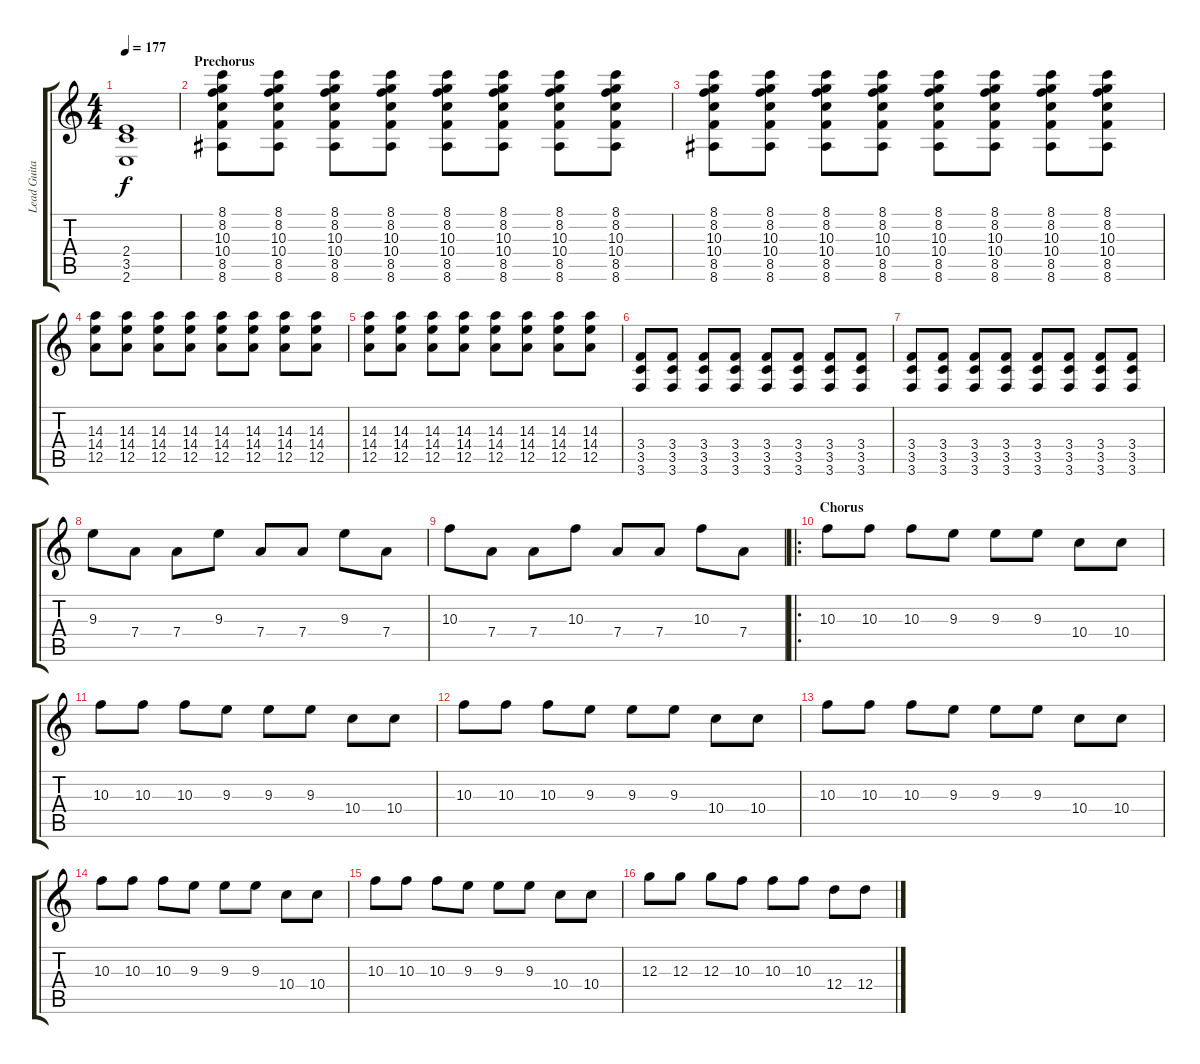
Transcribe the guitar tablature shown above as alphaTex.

\track ("Lead Guitar 2" "Lead Guita") {instrument distortionguitar}
\staff {score tabs}
\tuning (E4 B3 G3 D3 A2 D2) {hide}
\ts (4 4)
\tempo 177
\clef g2
\ks c
(2.4 3.5 2.6).1{dy f} |
\section ("" "Prechorus")
(8.1 8.2 10.3 10.4 8.5 8.6).8 (8.1 8.2 10.3 10.4 8.5 8.6).8 (8.1 8.2 10.3 10.4 8.5 8.6).8 (8.1 8.2 10.3 10.4 8.5 8.6).8 (8.1 8.2 10.3 10.4 8.5 8.6).8 (8.1 8.2 10.3 10.4 8.5 8.6).8 (8.1 8.2 10.3 10.4 8.5 8.6).8 (8.1 8.2 10.3 10.4 8.5 8.6).8 |
(8.1 8.2 10.3 10.4 8.5 8.6).8 (8.1 8.2 10.3 10.4 8.5 8.6).8 (8.1 8.2 10.3 10.4 8.5 8.6).8 (8.1 8.2 10.3 10.4 8.5 8.6).8 (8.1 8.2 10.3 10.4 8.5 8.6).8 (8.1 8.2 10.3 10.4 8.5 8.6).8 (8.1 8.2 10.3 10.4 8.5 8.6).8 (8.1 8.2 10.3 10.4 8.5 8.6).8 |
(14.3 14.4 12.5).8 (14.3 14.4 12.5).8 (14.3 14.4 12.5).8 (14.3 14.4 12.5).8 (14.3 14.4 12.5).8 (14.3 14.4 12.5).8 (14.3 14.4 12.5).8 (14.3 14.4 12.5).8 |
(14.3 14.4 12.5).8 (14.3 14.4 12.5).8 (14.3 14.4 12.5).8 (14.3 14.4 12.5).8 (14.3 14.4 12.5).8 (14.3 14.4 12.5).8 (14.3 14.4 12.5).8 (14.3 14.4 12.5).8 |
(3.4 3.5 3.6).8 (3.4 3.5 3.6).8 (3.4 3.5 3.6).8 (3.4 3.5 3.6).8 (3.4 3.5 3.6).8 (3.4 3.5 3.6).8 (3.4 3.5 3.6).8 (3.4 3.5 3.6).8 |
(3.4 3.5 3.6).8 (3.4 3.5 3.6).8 (3.4 3.5 3.6).8 (3.4 3.5 3.6).8 (3.4 3.5 3.6).8 (3.4 3.5 3.6).8 (3.4 3.5 3.6).8 (3.4 3.5 3.6).8 |
9.3.8 7.4.8 7.4.8 9.3.8 7.4.8 7.4.8 9.3.8 7.4.8 |
10.3.8 7.4.8 7.4.8 10.3.8 7.4.8 7.4.8 10.3.8 7.4.8 |
\ro
\section ("" "Chorus")
10.3.8 10.3.8 10.3.8 9.3.8 9.3.8 9.3.8 10.4.8 10.4.8 |
10.3.8 10.3.8 10.3.8 9.3.8 9.3.8 9.3.8 10.4.8 10.4.8 |
10.3.8 10.3.8 10.3.8 9.3.8 9.3.8 9.3.8 10.4.8 10.4.8 |
10.3.8 10.3.8 10.3.8 9.3.8 9.3.8 9.3.8 10.4.8 10.4.8 |
10.3.8 10.3.8 10.3.8 9.3.8 9.3.8 9.3.8 10.4.8 10.4.8 |
10.3.8 10.3.8 10.3.8 9.3.8 9.3.8 9.3.8 10.4.8 10.4.8 |
12.3.8 12.3.8 12.3.8 10.3.8 10.3.8 10.3.8 12.4.8 12.4.8
